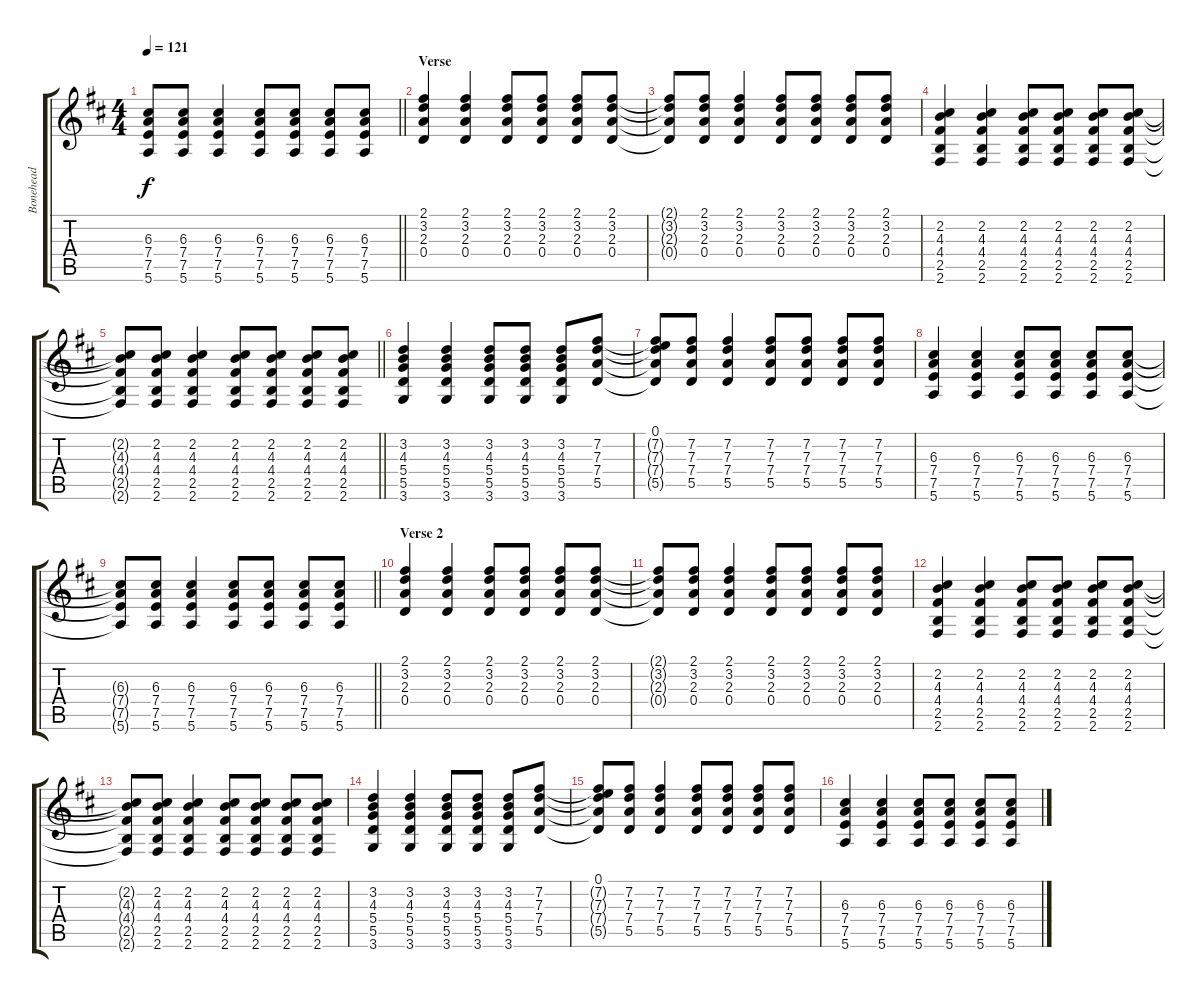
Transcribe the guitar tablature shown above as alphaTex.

\track ("Bonehead" "Bonehead") {instrument overdrivenguitar}
\staff {score tabs}
\tuning (E4 B3 G3 D3 A2 E2) {hide}
\ts (4 4)
\tempo 121
\clef g2
\barLineRight lightlight
\ks d
(6.3{t} 7.4{t} 7.5{t} 5.6{t}).8{dy f} (6.3 7.4 7.5 5.6).8 (6.3 7.4 7.5 5.6).4 (6.3 7.4 7.5 5.6).8 (6.3 7.4 7.5 5.6).8 (6.3 7.4 7.5 5.6).8 (6.3 7.4 7.5 5.6).8 |
\section ("" "Verse")
(2.1 3.2 2.3 0.4).4 (2.1 3.2 2.3 0.4).4 (2.1 3.2 2.3 0.4).8 (2.1 3.2 2.3 0.4).8 (2.1 3.2 2.3 0.4).8 (2.1 3.2 2.3 0.4).8 |
(2.1{t} 3.2{t} 2.3{t} 0.4{t}).8 (2.1 3.2 2.3 0.4).8 (2.1 3.2 2.3 0.4).4 (2.1 3.2 2.3 0.4).8 (2.1 3.2 2.3 0.4).8 (2.1 3.2 2.3 0.4).8 (2.1 3.2 2.3 0.4).8 |
(2.2 4.3 4.4 2.5 2.6).4 (2.2 4.3 4.4 2.5 2.6).4 (2.2 4.3 4.4 2.5 2.6).8 (2.2 4.3 4.4 2.5 2.6).8 (2.2 4.3 4.4 2.5 2.6).8 (2.2 4.3 4.4 2.5 2.6).8 |
\barLineRight lightlight
(2.2{t} 4.3{t} 4.4{t} 2.5{t} 2.6{t}).8 (2.2 4.3 4.4 2.5 2.6).8 (2.2 4.3 4.4 2.5 2.6).4 (2.2 4.3 4.4 2.5 2.6).8 (2.2 4.3 4.4 2.5 2.6).8 (2.2 4.3 4.4 2.5 2.6).8 (2.2 4.3 4.4 2.5 2.6).8 |
(3.2 4.3 5.4 5.5 3.6).4 (3.2 4.3 5.4 5.5 3.6).4 (3.2 4.3 5.4 5.5 3.6).8 (3.2 4.3 5.4 5.5 3.6).8 (3.2 4.3 5.4 5.5 3.6).8 (7.2 7.3 7.4 5.5).8 |
(0.1 7.2{t} 7.3{t} 7.4{t} 5.5{t}).8 (7.2 7.3 7.4 5.5).8 (7.2 7.3 7.4 5.5).4 (7.2 7.3 7.4 5.5).8 (7.2 7.3 7.4 5.5).8 (7.2 7.3 7.4 5.5).8 (7.2 7.3 7.4 5.5).8 |
(6.3 7.4 7.5 5.6).4 (6.3 7.4 7.5 5.6).4 (6.3 7.4 7.5 5.6).8 (6.3 7.4 7.5 5.6).8 (6.3 7.4 7.5 5.6).8 (6.3 7.4 7.5 5.6).8 |
\barLineRight lightlight
(6.3{t} 7.4{t} 7.5{t} 5.6{t}).8 (6.3 7.4 7.5 5.6).8 (6.3 7.4 7.5 5.6).4 (6.3 7.4 7.5 5.6).8 (6.3 7.4 7.5 5.6).8 (6.3 7.4 7.5 5.6).8 (6.3 7.4 7.5 5.6).8 |
\section ("" "Verse 2")
(2.1 3.2 2.3 0.4).4 (2.1 3.2 2.3 0.4).4 (2.1 3.2 2.3 0.4).8 (2.1 3.2 2.3 0.4).8 (2.1 3.2 2.3 0.4).8 (2.1 3.2 2.3 0.4).8 |
(2.1{t} 3.2{t} 2.3{t} 0.4{t}).8 (2.1 3.2 2.3 0.4).8 (2.1 3.2 2.3 0.4).4 (2.1 3.2 2.3 0.4).8 (2.1 3.2 2.3 0.4).8 (2.1 3.2 2.3 0.4).8 (2.1 3.2 2.3 0.4).8 |
(2.2 4.3 4.4 2.5 2.6).4 (2.2 4.3 4.4 2.5 2.6).4 (2.2 4.3 4.4 2.5 2.6).8 (2.2 4.3 4.4 2.5 2.6).8 (2.2 4.3 4.4 2.5 2.6).8 (2.2 4.3 4.4 2.5 2.6).8 |
(2.2{t} 4.3{t} 4.4{t} 2.5{t} 2.6{t}).8 (2.2 4.3 4.4 2.5 2.6).8 (2.2 4.3 4.4 2.5 2.6).4 (2.2 4.3 4.4 2.5 2.6).8 (2.2 4.3 4.4 2.5 2.6).8 (2.2 4.3 4.4 2.5 2.6).8 (2.2 4.3 4.4 2.5 2.6).8 |
(3.2 4.3 5.4 5.5 3.6).4 (3.2 4.3 5.4 5.5 3.6).4 (3.2 4.3 5.4 5.5 3.6).8 (3.2 4.3 5.4 5.5 3.6).8 (3.2 4.3 5.4 5.5 3.6).8 (7.2 7.3 7.4 5.5).8 |
(0.1 7.2{t} 7.3{t} 7.4{t} 5.5{t}).8 (7.2 7.3 7.4 5.5).8 (7.2 7.3 7.4 5.5).4 (7.2 7.3 7.4 5.5).8 (7.2 7.3 7.4 5.5).8 (7.2 7.3 7.4 5.5).8 (7.2 7.3 7.4 5.5).8 |
(6.3 7.4 7.5 5.6).4 (6.3 7.4 7.5 5.6).4 (6.3 7.4 7.5 5.6).8 (6.3 7.4 7.5 5.6).8 (6.3 7.4 7.5 5.6).8 (6.3 7.4 7.5 5.6).8
